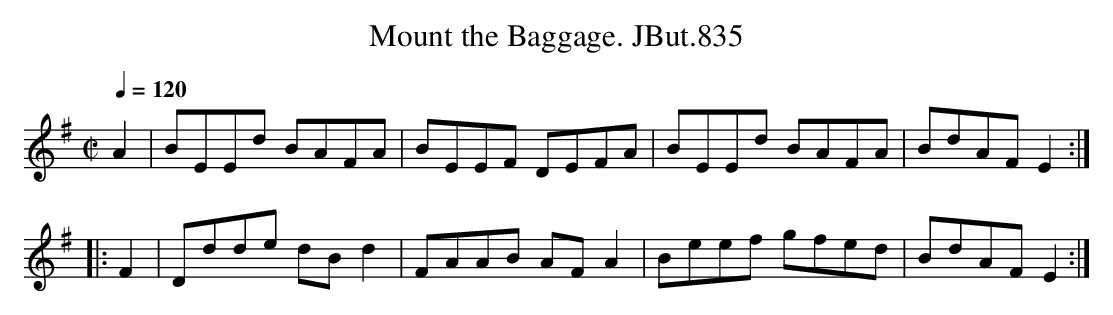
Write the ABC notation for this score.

X:1
T:Mount the Baggage. JBut.835
M:C|
L:1/8
Q:1/4=120
K:Em
A2|BEEd BAFA|BEEF DEFA|BEEd BAFA|BdAF E2:|
|:F2|Ddde dB d2|FAAB AF A2|Beef gfed|BdAF E2:|
